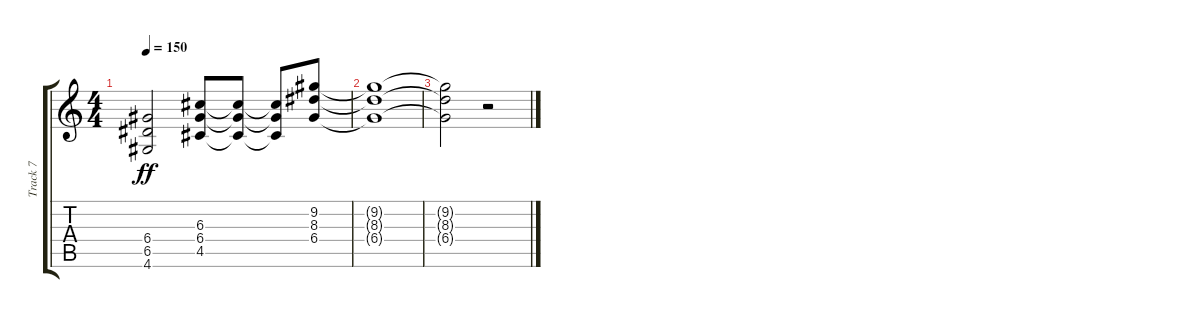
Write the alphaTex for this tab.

\track ("Track 7" "Track 7") {instrument distortionguitar}
\staff {score tabs}
\tuning (E4 B3 G3 D3 A2 E2) {hide}
\ts (4 4)
\tempo 150
\clef g2
\ks c
(6.4{t} 6.5{t} 4.6{t}).2{dy ff} (6.3 6.4 4.5).8 (6.3{t} 6.4{t} 4.5{t}).8 (6.3{t} 6.4{t} 4.5{t}).8 (9.2 8.3 6.4).8 |
(9.2{t} 8.3{t} 6.4{t}).1 |
(9.2{t} 8.3{t} 6.4{t}).2 r.2
